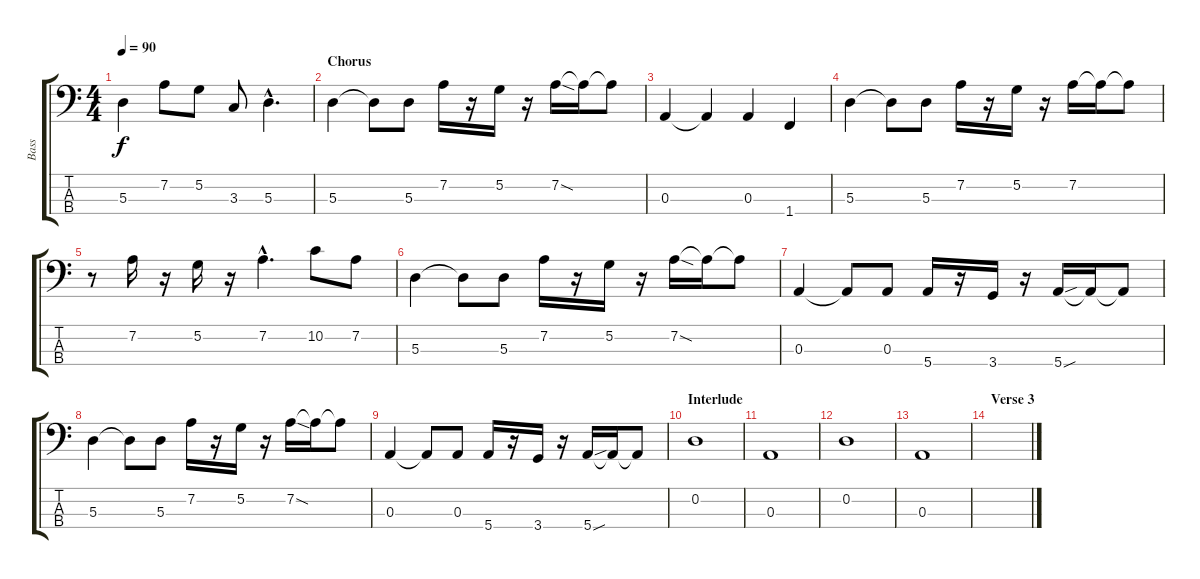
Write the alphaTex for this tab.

\track ("Bass" "Bass") {instrument electricbassfinger}
\staff {score tabs}
\tuning (G2 D2 A1 E1) {hide}
\ts (4 4)
\tempo 90
\clef f4
\ks c
5.3.4{dy f} 7.2.8 5.2.8 3.3.8 5.3{hac}.4{d} |
\section ("" "Chorus")
5.3.4 5.3{t}.8 5.3.8 7.2.16 r.16 5.2.16 r.16 7.2{sod}.16 7.2{t}.16 7.2{t}.8 |
0.3.4 0.3{t}.4 0.3.4 1.4.4 |
5.3.4 5.3{t}.8 5.3.8 7.2.16 r.16 5.2.16 r.16 7.2.16 7.2{t}.16 7.2{t}.8 |
r.8 7.2.16 r.16 5.2.16 r.16 7.2{hac}.4{d} 10.2.8 7.2.8 |
5.3.4 5.3{t}.8 5.3.8 7.2.16 r.16 5.2.16 r.16 7.2{sod}.16 7.2{t}.16 7.2{t}.8 |
0.3.4 0.3{t}.8 0.3.8 5.4.16 r.16 3.4.16 r.16 5.4{sou}.16 5.4{t}.16 5.4{t}.8 |
5.3.4 5.3{t}.8 5.3.8 7.2.16 r.16 5.2.16 r.16 7.2{sod}.16 7.2{t}.16 7.2{t}.8 |
0.3.4 0.3{t}.8 0.3.8 5.4.16 r.16 3.4.16 r.16 5.4{sou}.16 5.4{t}.16 5.4{t}.8 |
\section ("" "Interlude")
0.2.1 |
0.3.1 |
0.2.1 |
0.3.1 |
\section ("" "Verse 3")
